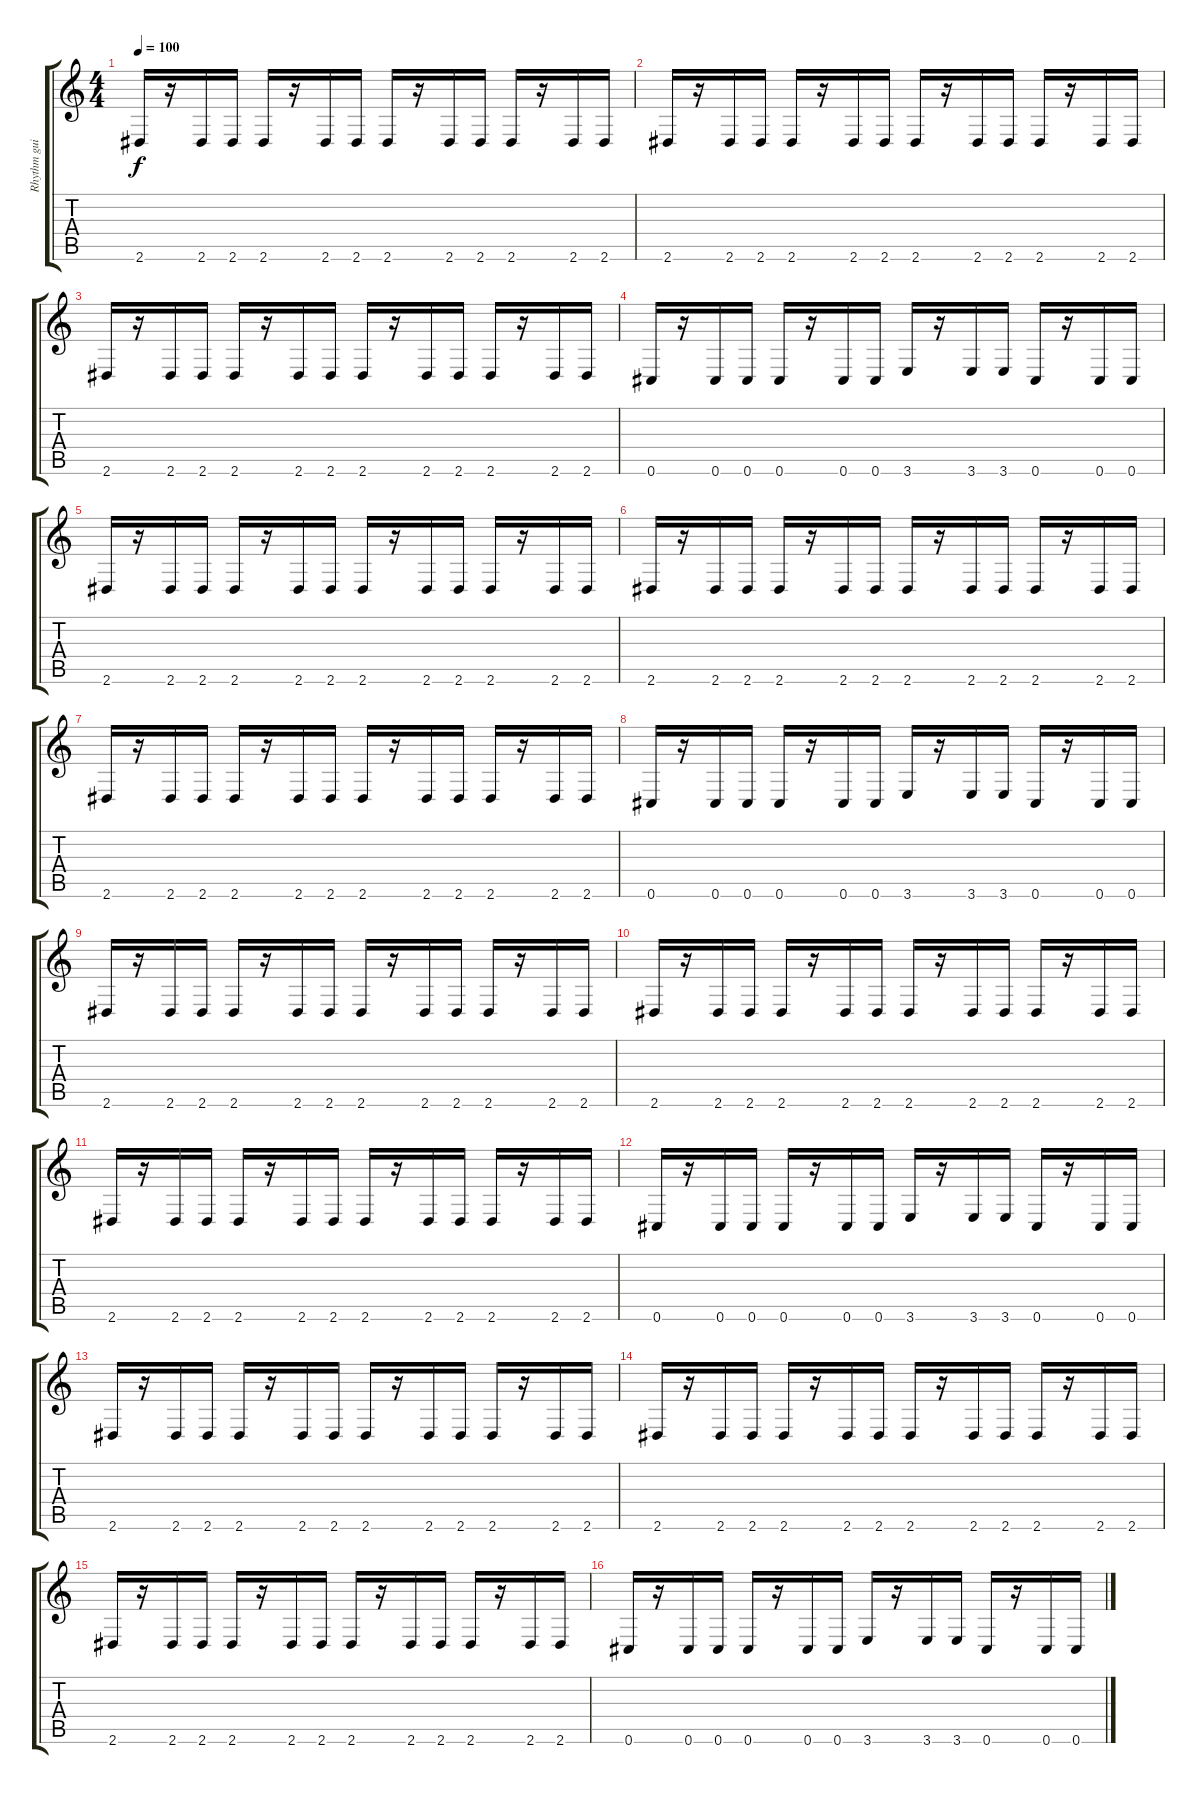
\track ("Rhythm guitar" "Rhythm gui") {instrument distortionguitar}
\staff {score tabs}
\tuning (Db4 Ab3 E3 B2 Gb2 Db2) {hide}
\ts (4 4)
\tempo 100
\clef g2
\ks c
2.6.16{dy f} r.16 2.6.16 2.6.16 2.6.16 r.16 2.6.16 2.6.16 2.6.16 r.16 2.6.16 2.6.16 2.6.16 r.16 2.6.16 2.6.16 |
2.6.16 r.16 2.6.16 2.6.16 2.6.16 r.16 2.6.16 2.6.16 2.6.16 r.16 2.6.16 2.6.16 2.6.16 r.16 2.6.16 2.6.16 |
2.6.16 r.16 2.6.16 2.6.16 2.6.16 r.16 2.6.16 2.6.16 2.6.16 r.16 2.6.16 2.6.16 2.6.16 r.16 2.6.16 2.6.16 |
0.6.16 r.16 0.6.16 0.6.16 0.6.16 r.16 0.6.16 0.6.16 3.6.16 r.16 3.6.16 3.6.16 0.6.16 r.16 0.6.16 0.6.16 |
2.6.16 r.16 2.6.16 2.6.16 2.6.16 r.16 2.6.16 2.6.16 2.6.16 r.16 2.6.16 2.6.16 2.6.16 r.16 2.6.16 2.6.16 |
2.6.16 r.16 2.6.16 2.6.16 2.6.16 r.16 2.6.16 2.6.16 2.6.16 r.16 2.6.16 2.6.16 2.6.16 r.16 2.6.16 2.6.16 |
2.6.16 r.16 2.6.16 2.6.16 2.6.16 r.16 2.6.16 2.6.16 2.6.16 r.16 2.6.16 2.6.16 2.6.16 r.16 2.6.16 2.6.16 |
0.6.16 r.16 0.6.16 0.6.16 0.6.16 r.16 0.6.16 0.6.16 3.6.16 r.16 3.6.16 3.6.16 0.6.16 r.16 0.6.16 0.6.16 |
2.6.16 r.16 2.6.16 2.6.16 2.6.16 r.16 2.6.16 2.6.16 2.6.16 r.16 2.6.16 2.6.16 2.6.16 r.16 2.6.16 2.6.16 |
2.6.16 r.16 2.6.16 2.6.16 2.6.16 r.16 2.6.16 2.6.16 2.6.16 r.16 2.6.16 2.6.16 2.6.16 r.16 2.6.16 2.6.16 |
2.6.16 r.16 2.6.16 2.6.16 2.6.16 r.16 2.6.16 2.6.16 2.6.16 r.16 2.6.16 2.6.16 2.6.16 r.16 2.6.16 2.6.16 |
0.6.16 r.16 0.6.16 0.6.16 0.6.16 r.16 0.6.16 0.6.16 3.6.16 r.16 3.6.16 3.6.16 0.6.16 r.16 0.6.16 0.6.16 |
2.6.16 r.16 2.6.16 2.6.16 2.6.16 r.16 2.6.16 2.6.16 2.6.16 r.16 2.6.16 2.6.16 2.6.16 r.16 2.6.16 2.6.16 |
2.6.16 r.16 2.6.16 2.6.16 2.6.16 r.16 2.6.16 2.6.16 2.6.16 r.16 2.6.16 2.6.16 2.6.16 r.16 2.6.16 2.6.16 |
2.6.16 r.16 2.6.16 2.6.16 2.6.16 r.16 2.6.16 2.6.16 2.6.16 r.16 2.6.16 2.6.16 2.6.16 r.16 2.6.16 2.6.16 |
0.6.16 r.16 0.6.16 0.6.16 0.6.16 r.16 0.6.16 0.6.16 3.6.16 r.16 3.6.16 3.6.16 0.6.16 r.16 0.6.16 0.6.16
